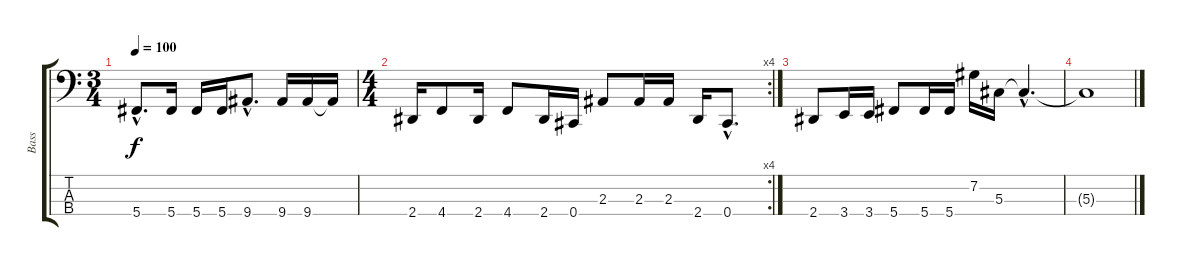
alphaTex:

\track ("Bass" "Bass") {instrument electricbasspick}
\staff {score tabs}
\tuning (Gb2 Db2 Ab1 Db1) {hide}
\ts (3 4)
\tempo 100
\clef f4
\ks c
5.4{hac}.8{d dy f} 5.4.16 5.4.16 5.4.16 9.4{hac}.8{d} 9.4.16 9.4.16 9.4{t}.16 |
\rc 4
\ts (4 4)
2.4.16 4.4.8 2.4.16 4.4.8 2.4.16 0.4.16 2.3.8 2.3.16 2.3.16 2.4.16 0.4{hac}.8{d} |
2.4.8 3.4.16 3.4.16 5.4.8 5.4.16 5.4.16 7.2.16 5.3.16 5.3{hac t}.4{d} |
5.3{t}.1
